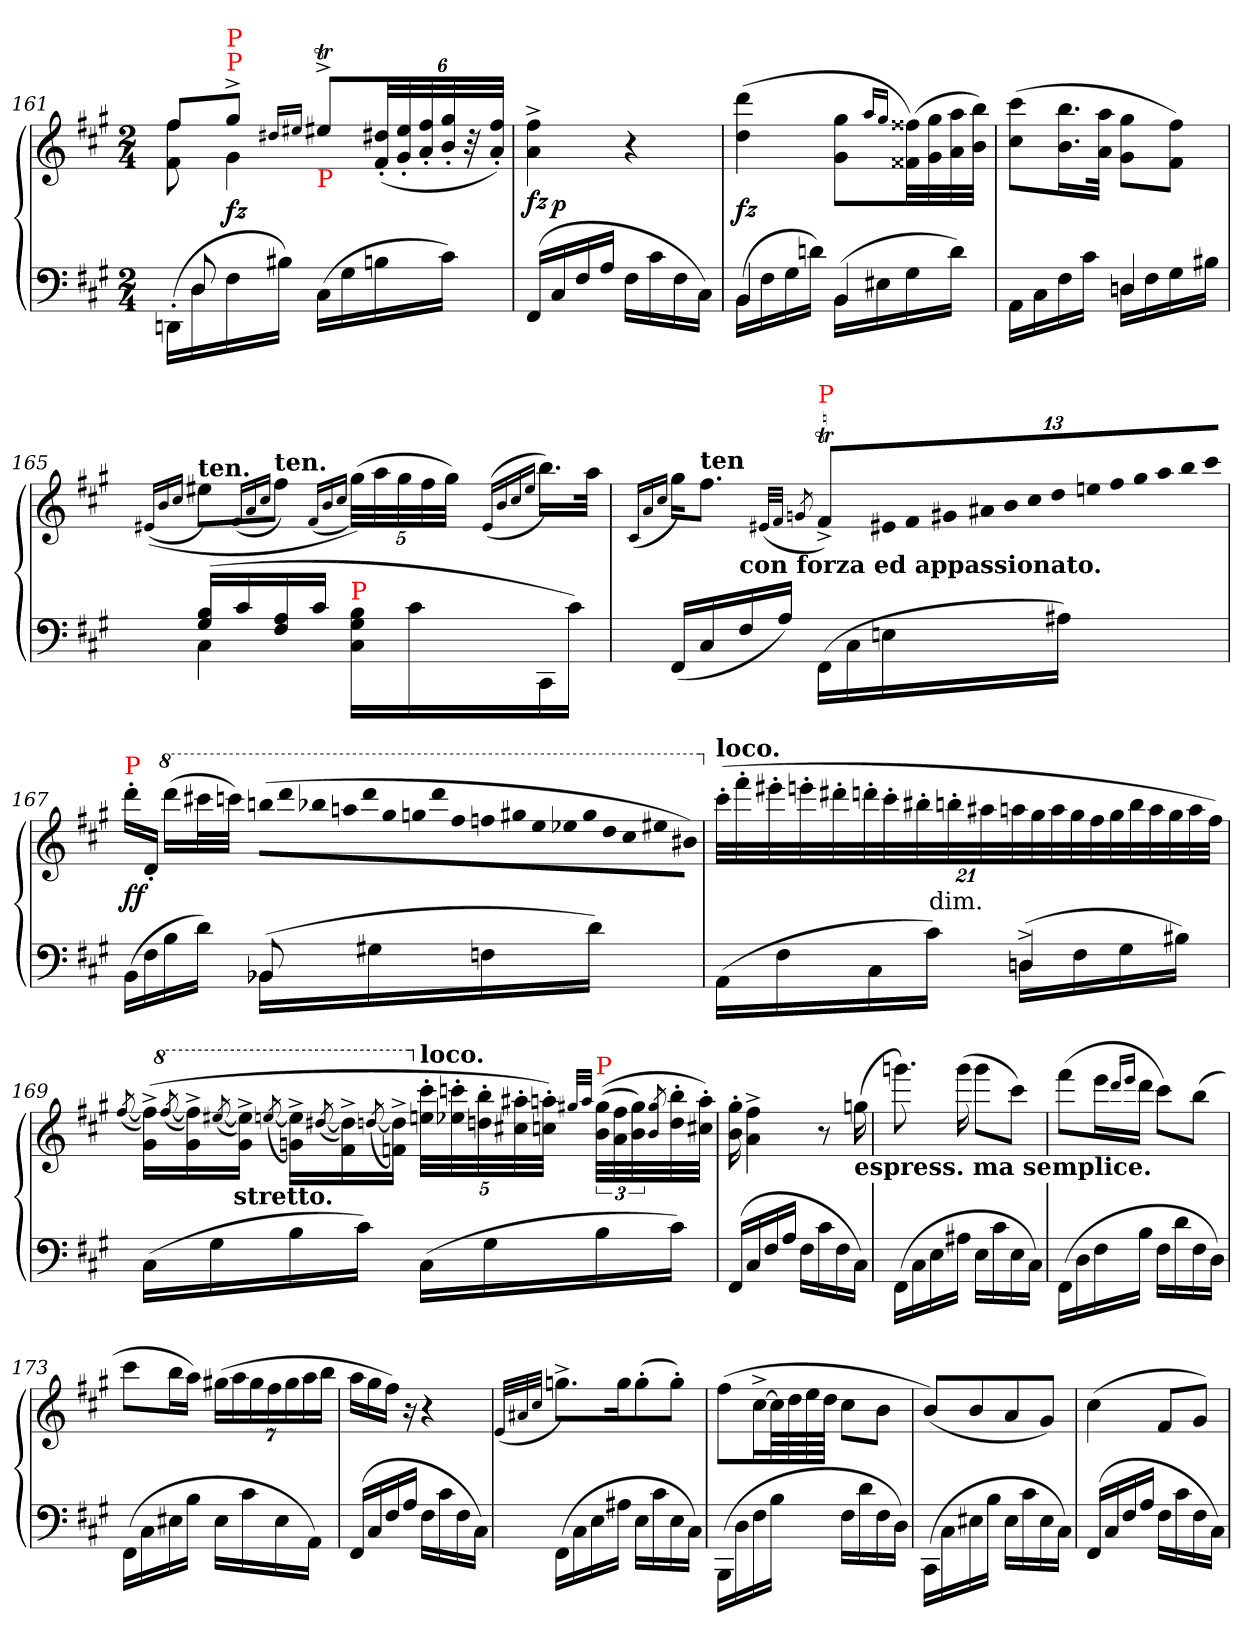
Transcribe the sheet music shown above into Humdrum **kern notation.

**kern	**kern	**dynam
*part1	*part1	*part1
*staff2	*staff1	*staff1/2
*clefF4	*clefG2	*
*k[f#c#g#]	*k[f#c#g#]	*
*A:	*A:	*
*M2/4	*M2/4	*
=161	=161	=161
*^	*^	*
(>16DDn'>\LL	16ryy	8ff#L	8ff# 8f#	.
16D	8D/	.	.	.
!	!	!LO:TX:a:color=red:t=P	!	!
!	!	!LO:TX:a:color=red:t=P	!	!
16F#	.	8gg#^>J	4g#)	fz
16B#XJJ)	16ryy	.	.	.
.	.	16qqdd#X/LL	.	.
.	.	16qqee#X/JJ	.	.
!	!	!LO:TX:b:color=red:t=P	!	!
(>16C#LL	4ryy	8ee#t^<L	.	.
16G#	.	.	.	.
*	*	*Xbrackettup	*	*
16Bn	.	(<(<48dd#'> 48f#'>LL	8ryy	.
.	.	48ee#'> 48g#'>	.	.
.	.	48ff#'> 48a'>	.	.
16c#JJ)	.	48gg#'> 48b'>	.	.
.	.	48r	.	.
.	.	48ff#'> 48a'>JJJ)	.	.
*v	*v	*	*	*
=162	=162	=162	=162
(>16FF#LL	4ff#^>\ 4a^>\	16ryy	fz
16C#	.	4..ryy	p
16F#	.	.	.
16AJJ	.	.	.
16F#LL	4r	.	.
16c#	.	.	.
16F#	.	.	.
16C#JJ)	.	.	.
*	*v	*v	*
=163	=163	=163
*^	*	*
(>16BBLL	4BB/	(>4ddd 4dd	fz
16F#\	.	.	.
16G#	.	.	.
16dnJJ)	.	.	.
(>16BBLL	4BB/	8gg# 8g#L	.
16E#X\	.	.	.
.	.	16qqaa/LL	.
.	.	16qqgg#/JJ	.
16G#	.	(>32ff##X 32f##XLL)	.
.	.	32gg# 32g#	.
16dJJ)	.	32aa 32a	.
.	.	32bb 32bJJJ)	.
=164	=164	=164	=164
16AALL	4ryy	(>8ccc# 8cc#L	.
16C#	.	.	.
16F#\	.	16.bb 16.bL	.
16c#JJ	.	.	.
.	.	32aa 32aJJk	.
16DnLL	4Dn/	8gg# 8g#L	.
16F#	.	.	.
16G#\	.	8ff# 8f#J)	.
16B#XJJ	.	.	.
=165	=165	=165	=165
.	.	(<(>16qqe#X/LL	.
.	.	16qqb/	.
.	.	16qqcc#/JJ	.
!	!	!LO:TX:a:B:t=ten.	!
(>16B 16G#LL	4C#	8ee#XL)	.
16c#	.	.	.
.	.	(<16qqf#/LL	.
.	.	16qqa/	.
.	.	16qqcc#/JJ	.
!	!	!LO:TX:a:B:t=ten.	!
16A 16F#	.	8ff#J)	.
16c#JJ	.	.	.
.	.	(<16qqf#/LL	.
.	.	16qqb/	.
.	.	16qqcc#/JJ	.
!LO:TX:a:color=red:t=P	!	!	!
16B\ 16G#\ 16C#\LL	4ryy	(>40gg#LLL))	.
.	.	40aa	.
.	.	40gg#	.
16c#\	.	.	.
.	.	40ff#	.
.	.	40gg#JJJ)	.
.	.	(<(>16qqe#/LL	.
.	.	16qqb/	.
.	.	16qqcc#/	.
.	.	16qqee#/JJ	.
16CC#/	.	16.bbLL))	.
16c#\JJ)	.	.	.
.	.	32aaJJk	.
*v	*v	*	*
=166	=166	=166
.	(>16qqc#/LL	.
.	16qqa/	.
.	16qcc#/JJ	.
(<16FF#/LL	16gg#KL)	.
!	!LO:TX:a:B:t=ten	!
16C#/	8.ff#J	.
!LO:TX:a:B:t=con forza ed appassionato.	!	!
16F#/	.	.
16AJJ)	.	.
.	(<32qqe#X/LLL	.
.	32qqf#/JJJ	.
.	8qgn/	.
!	!LO:TX:a:color=red:t=P	!
(>16FF#\LL	8f#t^>/L)	.
16C#	.	.
!	!LO:N:vis=32	!
16En\	104e#X/LL	.
!	!LO:N:vis=32	!
.	104f#/	.
!	!LO:N:vis=32	!
.	104g#X/	.
!	!LO:N:vis=32	!
.	104a#X	.
!	!LO:N:vis=32	!
.	104b	.
!	!LO:N:vis=32	!
.	104cc#	.
!	!LO:N:vis=32	!
.	104dd	.
16A#X\JJ)	.	.
!	!LO:N:vis=32	!
.	104een	.
!	!LO:N:vis=32	!
.	104ff#	.
!	!LO:N:vis=32	!
.	104gg#	.
!	!LO:N:vis=32	!
.	104aa	.
!	!LO:N:vis=32	!
.	104bb	.
!	!LO:N:vis=32	!
.	104ccc#JJJ	.
=167	=167	=167
*^	*	*
!	!	!LO:TX:a:color=red:t=P	!
(>16BBLL	4ryy	16ddd'>\LL	ff
16F#	.	16d'</JJ	.
*	*	*8va	*
16B	.	(>16ddddLL	.
16dJJ)	.	32cccc#XL	.
.	.	32ccccnJJJ)	.
*	*	*Xtuplet	*
!	!	!LO:N:vis=32	!
(>16BB-XLL	8BB-X/	(>72bbbn\LLL	.
!	!	!LO:N:vis=32	!
.	.	72dddd\	.
!	!	!LO:N:vis=32	!
.	.	72bbb-X\	.
!	!	!LO:N:vis=32	!
.	.	72aaan\	.
!	!	!LO:N:vis=32	!
.	.	72dddd\	.
16G#X\	.	.	.
!	!	!LO:N:vis=32	!
.	.	72ggg#\	.
!	!	!LO:N:vis=32	!
.	.	72gggn\	.
!	!	!LO:N:vis=32	!
.	.	72dddd\	.
!	!	!LO:N:vis=32	!
.	.	72fff#\	.
!	!	!LO:N:vis=32	!
16Fn\	8ryy	72fffn\	.
!	!	!LO:N:vis=32	!
.	.	72ggg#X	.
!	!	!LO:N:vis=32	!
.	.	72eee	.
!	!	!LO:N:vis=32	!
.	.	72eee-X	.
!	!	!LO:N:vis=32	!
.	.	72ggg#	.
16d\JJ)	.	.	.
!	!	!LO:N:vis=32	!
.	.	72ddd	.
!	!	!LO:N:vis=32	!
.	.	72ccc#	.
!	!	!LO:N:vis=32	!
.	.	72eee#X	.
!	!	!LO:N:vis=32	!
.	.	72bb#XJJJ)	.
=168	=168	=168	=168
*	*	*X8va	*
*	*	*tuplet	*
!	!	!LO:TX:a:B:t=loco.	!
(>16AALL	4ryy	(>42ccc#'>LLL	.
.	.	42fff#'>	.
.	.	42eee#X'>	.
16F#	.	.	.
.	.	42eeen'>	.
.	.	42ddd#X'>	.
.	.	42dddn'>	.
16C#	.	.	.
.	.	42ccc#'>	.
.	.	42bb#X'>	.
16c#JJ)	.	.	.
!	!	!LO:TX:c:t=dim.	!
.	.	42bbn'>	.
.	.	42aa#X	.
.	.	42aan	.
(>16Dn^>LL	4Dn/	.	.
.	.	42gg#	.
.	.	42aa	.
.	.	42gg#	.
16F#\	.	.	.
.	.	42ff#	.
.	.	42gg#	.
16G#\	.	.	.
.	.	42bb	.
.	.	42aa	.
.	.	42gg#	.
16B#X\JJ)	.	.	.
.	.	42aa	.
.	.	42ff#JJJ)	.
*v	*v	*	*
=169	=169	=169
.	(<[8qff#/	.
*	*Xtuplet	*
(>16C#LL	(>24ff#]^> 24g#^>LL)	.
*	*8va	*
.	(<[8qfff#/	.
.	24fff#]^> 24gg#^>)	.
16G#	.	.
.	(<[8qeee#X/	.
!	!LO:TX:b:B:t=stretto.	!
.	24eee#]^> 24gg#^>JJ)	.
.	(<[8qeeen/	.
16B	24eee]^>\ 24ggn^>\LL)	.
.	(<[8qddd#X/	.
.	24ddd#]^>\ 24ff#^>\)	.
16c#JJ)	.	.
.	(<[8qdddn/	.
.	24ddd]^> 24ffn^>JJ)	.
*	*X8va	*
*	*tuplet	*
!	!LO:TX:a:B:t=loco.	!
(>16C#LL	40ccc#'> 40een'>LLL	.
.	40cccn'> 40ee-X'>	.
.	40bb'> 40ddn'>	.
16G#	.	.
.	40aa#X'> 40cc#X'>	.
.	40aan'> 40ccn'>JJJ)	.
.	32qqgg#X/LLL	.
.	32qqaa/JJJ	.
*	*brackettup	*
!	!LO:TX:a:color=red:t=P	!
16B	(>(>48gg# 48bLLL	.
.	48ff# 48a	.
.	48gg# 48b)	.
.	8qgg#/ 8qb/	.
16c#JJ)	32bb'> 32dd'>	.
.	32aa'> 32cc#X'>JJJ)	.
=170	=170	=170
(>16FF#LL	16gg#'> 16b'>	.
16C#	4ff#^> 4a^>	.
16F#	.	.
16AJJ	.	.
16F#LL	.	.
16c#	8r	.
16F#	.	.
!	!LO:TX:b:B:t=espress. ma semplice.	!
16C#JJ)	(>16ggn	.
=171	=171	=171
(>16FF#\LL	8.gggn)	.
16C#\	.	.
16E\	.	.
16A#X\JJ	(>16ggg	.
16ELL	8gggL	.
16c#	.	.
16E	8ccc#J)	.
16C#JJ)	.	.
=172	=172	=172
(>16FF#LL	(>8fff#L	.
16D	.	.
16F#	16eeeL	.
.	16qqddd/LL	.
.	16qqeee/JJ	.
16BJJ	16dddJJ	.
16F#LL	8ccc#L)	.
16d	.	.
16F#	(>8bbJ	.
16DJJ)	.	.
=173	=173	=173
(>16FF#\LL	8ccc#L	.
16C#	.	.
16E#X	16bbL	.
16BJJ	16aaJJ)	.
*	*Xbrackettup	*
16E#LL	(>28gg#XLL	.
.	28aa	.
16c#	.	.
.	28gg#	.
.	28ff#	.
16E#	.	.
.	28gg#	.
.	28aa	.
16AAJJ)	.	.
.	28bbJJ	.
=174	=174	=174
(>16FF#LL	16aaLL	.
16C#	16gg#	.
16F#	16ff#JJ)	.
16AJJ	16r	.
16F#LL	4r	.
16c#	.	.
16F#	.	.
16C#JJ)	.	.
=175	=175	=175
.	(<32qqe/LLL	.
.	32qqa#X/	.
.	32qqcc#/JJJ	.
(>16FF#\LL	8.ggn^>L)	.
16C#\	.	.
16E\	.	.
16A#X\JJ	16ggk	.
16ELL	(>8gg'>	.
16c#	.	.
16E	8gg'>J)	.
16C#JJ)	.	.
=176	=176	=176
(>16BBB\LL	(>8ff#L	.
16D\	.	.
16F#\	[16cc#^>L	.
16B\JJ	64cc#LL]	.
.	64dd	.
.	64ee	.
.	64ddJJJJ	.
16F#LL	8cc#L	.
16d	.	.
16F#	8bJ	.
16DJJ)	.	.
=177	=177	=177
(>16CC#\LL	(>8b/L)	.
16C#\	.	.
16E#X\	8b/	.
16B\JJ	.	.
16E#LL	8a/	.
16c#	.	.
16E#	8g#J)	.
16C#JJ)	.	.
=178	=178	=178
(>16FF#LL	(>4cc#	.
16C#	.	.
16F#	.	.
16AJJ	.	.
16F#LL	8f#L	.
16c#	.	.
16F#	8g#J)	.
16C#JJ)	.	.
=	=	=
*-	*-	*-
